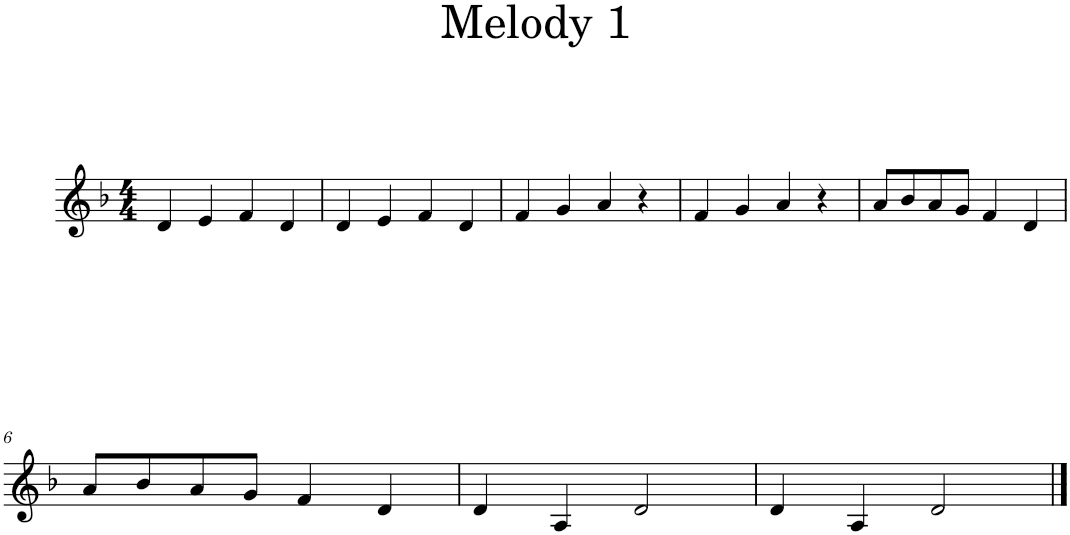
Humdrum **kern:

**kern
*part1
*staff1
*I"Piano
*I'Pno.
*clefG2
*k[b-]
*M4/4
=1
4d/
4e/
4f/
4d/
=2
4d/
4e/
4f/
4d/
=3
4f/
4g/
4a/
4r
=4
4f/
4g/
4a/
4r
=5
8a/L
8b-/
8a/
8g/J
4f/
4d/
!!LO:LB:g=z
=6
8a/L
8b-/
8a/
8g/J
4f/
4d/
=7
4d/
4A/
2d/
=8
4d/
4A/
2d/
==
*-
